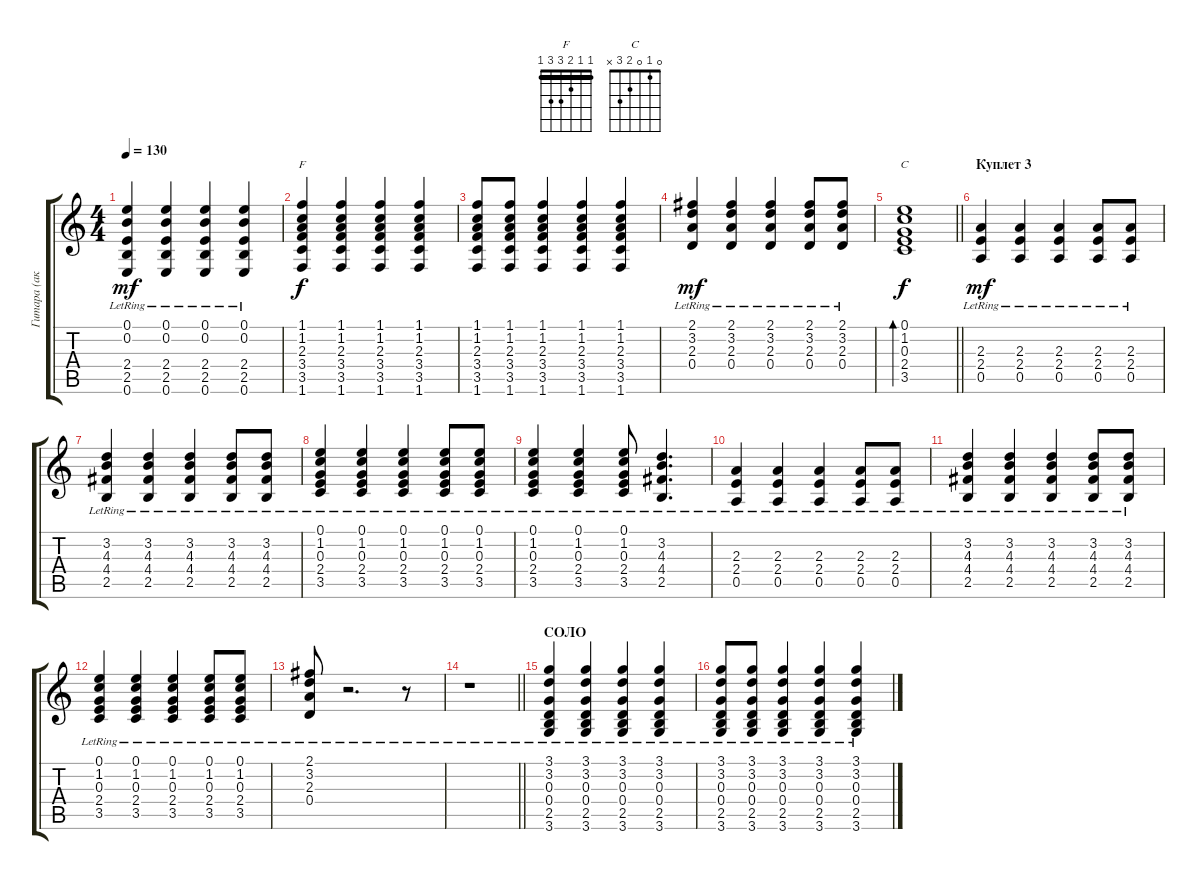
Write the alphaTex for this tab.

\track ("Гитара (акустика)" "Гитара (ак") {instrument acousticguitarsteel}
\staff {score tabs}
\tuning (E4 B3 G3 D3 A2 E2) {hide}
\chord ("F" 1 1 2 3 3 1) {barre 1}
\chord ("C" 0 1 0 2 3 x)
\ts (4 4)
\tempo 130
\clef g2
\ks c
(0.1{lr} 0.2{lr} 2.4{lr} 2.5{lr} 0.6{lr}).4{dy mf} (0.1{lr} 0.2{lr} 2.4{lr} 2.5{lr} 0.6{lr}).4 (0.1{lr} 0.2{lr} 2.4{lr} 2.5{lr} 0.6{lr}).4 (0.1{lr} 0.2{lr} 2.4{lr} 2.5{lr} 0.6{lr}).4 |
(1.1 1.2 2.3 3.4 3.5 1.6).4{ch "F" dy f} (1.1 1.2 2.3 3.4 3.5 1.6).4 (1.1 1.2 2.3 3.4 3.5 1.6).4 (1.1 1.2 2.3 3.4 3.5 1.6).4 |
(1.1 1.2 2.3 3.4 3.5 1.6).8 (1.1 1.2 2.3 3.4 3.5 1.6).8 (1.1 1.2 2.3 3.4 3.5 1.6).4 (1.1 1.2 2.3 3.4 3.5 1.6).4 (1.1 1.2 2.3 3.4 3.5 1.6).4 |
(2.1{lr} 3.2{lr} 2.3{lr} 0.4{lr}).4{dy mf} (2.1{lr} 3.2{lr} 2.3{lr} 0.4{lr}).4 (2.1{lr} 3.2{lr} 2.3{lr} 0.4{lr}).4 (2.1{lr} 3.2{lr} 2.3{lr} 0.4{lr}).8 (2.1{lr} 3.2{lr} 2.3{lr} 0.4{lr}).8 |
\barLineRight lightlight
(0.1 1.2 0.3 2.4 3.5).1{bd 480 ch "C" dy f} |
\section ("" "Куплет 3")
(2.3{lr} 2.4{lr} 0.5{lr}).4{dy mf} (2.3{lr} 2.4{lr} 0.5{lr}).4 (2.3{lr} 2.4{lr} 0.5{lr}).4 (2.3{lr} 2.4{lr} 0.5{lr}).8 (2.3{lr} 2.4{lr} 0.5{lr}).8 |
(3.2{lr} 4.3{lr} 4.4{lr} 2.5{lr}).4 (3.2{lr} 4.3{lr} 4.4{lr} 2.5{lr}).4 (3.2{lr} 4.3{lr} 4.4{lr} 2.5{lr}).4 (3.2{lr} 4.3{lr} 4.4{lr} 2.5{lr}).8 (3.2{lr} 4.3{lr} 4.4{lr} 2.5{lr}).8 |
(0.1{lr} 1.2{lr} 0.3{lr} 2.4{lr} 3.5{lr}).4 (0.1{lr} 1.2{lr} 0.3{lr} 2.4{lr} 3.5{lr}).4 (0.1{lr} 1.2{lr} 0.3{lr} 2.4{lr} 3.5{lr}).4 (0.1{lr} 1.2{lr} 0.3{lr} 2.4{lr} 3.5{lr}).8 (0.1{lr} 1.2{lr} 0.3{lr} 2.4{lr} 3.5{lr}).8 |
(0.1{lr} 1.2{lr} 0.3{lr} 2.4{lr} 3.5{lr}).4 (0.1{lr} 1.2{lr} 0.3{lr} 2.4{lr} 3.5{lr}).4 (0.1{lr} 1.2{lr} 0.3{lr} 2.4{lr} 3.5{lr}).8 (3.2{lr} 4.3{lr} 4.4{lr} 2.5{lr}).4{d} |
(2.3{lr} 2.4{lr} 0.5{lr}).4 (2.3{lr} 2.4{lr} 0.5{lr}).4 (2.3{lr} 2.4{lr} 0.5{lr}).4 (2.3{lr} 2.4{lr} 0.5{lr}).8 (2.3{lr} 2.4{lr} 0.5{lr}).8 |
(3.2{lr} 4.3{lr} 4.4{lr} 2.5{lr}).4 (3.2{lr} 4.3{lr} 4.4{lr} 2.5{lr}).4 (3.2{lr} 4.3{lr} 4.4{lr} 2.5{lr}).4 (3.2{lr} 4.3{lr} 4.4{lr} 2.5{lr}).8 (3.2{lr} 4.3{lr} 4.4{lr} 2.5{lr}).8 |
(0.1{lr} 1.2{lr} 0.3{lr} 2.4{lr} 3.5{lr}).4 (0.1{lr} 1.2{lr} 0.3{lr} 2.4{lr} 3.5{lr}).4 (0.1{lr} 1.2{lr} 0.3{lr} 2.4{lr} 3.5{lr}).4 (0.1{lr} 1.2{lr} 0.3{lr} 2.4{lr} 3.5{lr}).8 (0.1{lr} 1.2{lr} 0.3{lr} 2.4{lr} 3.5{lr}).8 |
(2.1{lr} 3.2{lr} 2.3{lr} 0.4{lr}).8 r.2{d} r.8 |
\barLineRight lightlight
r.1 |
\section ("" "СОЛО")
(3.1{lr} 3.2{lr} 0.3{lr} 0.4{lr} 2.5{lr} 3.6{lr}).4 (3.1{lr} 3.2{lr} 0.3{lr} 0.4{lr} 2.5{lr} 3.6{lr}).4 (3.1{lr} 3.2{lr} 0.3{lr} 0.4{lr} 2.5{lr} 3.6{lr}).4 (3.1{lr} 3.2{lr} 0.3{lr} 0.4{lr} 2.5{lr} 3.6{lr}).4 |
(3.1{lr} 3.2{lr} 0.3{lr} 0.4{lr} 2.5{lr} 3.6{lr}).8 (3.1{lr} 3.2{lr} 0.3{lr} 0.4{lr} 2.5{lr} 3.6{lr}).8 (3.1{lr} 3.2{lr} 0.3{lr} 0.4{lr} 2.5{lr} 3.6{lr}).4 (3.1{lr} 3.2{lr} 0.3{lr} 0.4{lr} 2.5{lr} 3.6{lr}).4 (3.1{lr} 3.2{lr} 0.3{lr} 0.4{lr} 2.5{lr} 3.6{lr}).4
